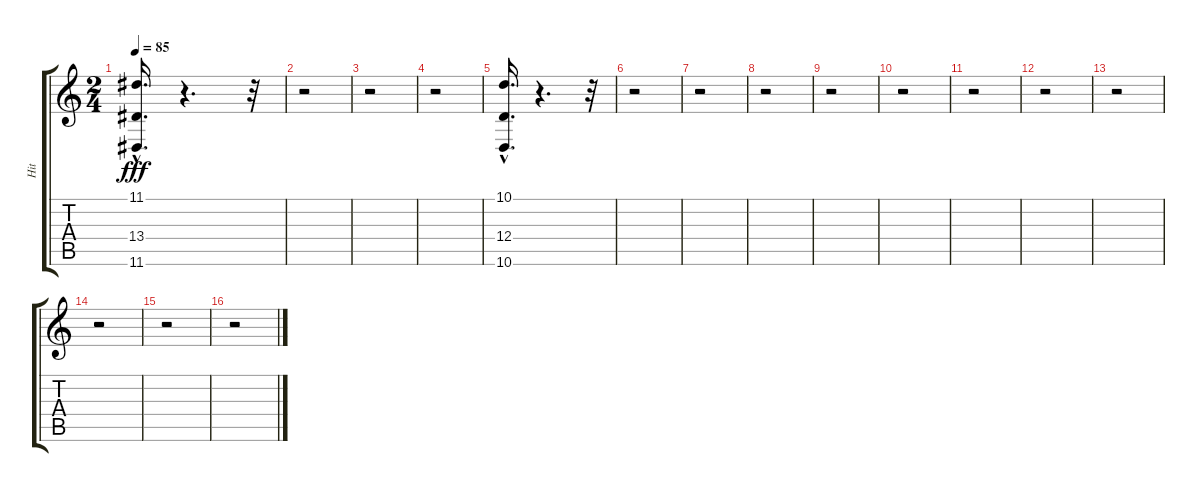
\track ("Hit" "Hit") {instrument orchestrahit}
\staff {score tabs}
\tuning (E4 B3 G3 D3 A2 E2) {hide}
\ts (2 4)
\tempo 85
\clef g2
\ks c
(11.1{hac} 13.4{hac} 11.6{hac}).16{d dy fff} r.4{d} r.32 |
r.2 |
r.2 |
r.2 |
(10.1{hac} 12.4{hac} 10.6{hac}).16{d} r.4{d} r.32 |
r.2 |
r.2 |
r.2 |
r.2 |
r.2 |
r.2 |
r.2 |
r.2 |
r.2 |
r.2 |
r.2
